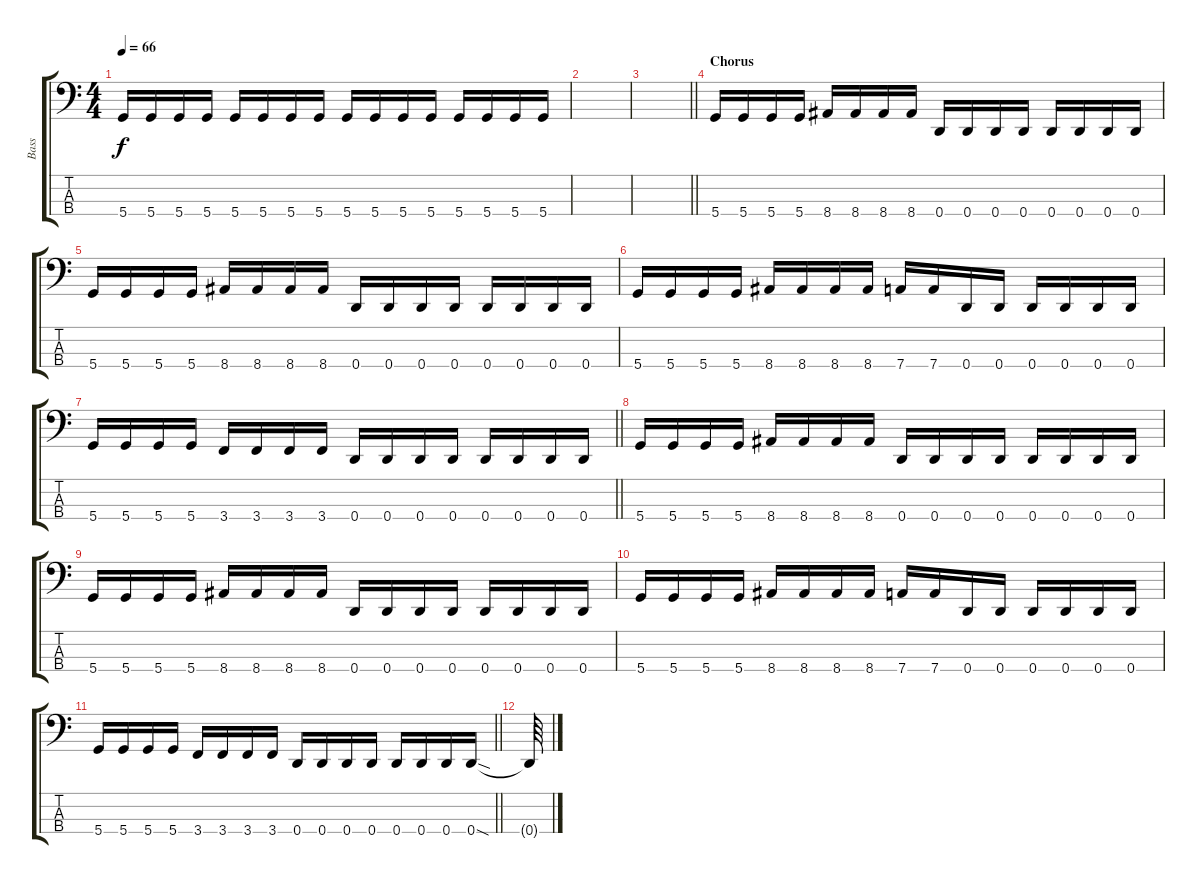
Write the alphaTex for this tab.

\track ("Bass" "Bass") {instrument electricbassfinger}
\staff {score tabs}
\tuning (G2 D2 A1 D1) {hide}
\ts (4 4)
\tempo 66
\clef f4
\ks c
5.4.16{dy f} 5.4.16 5.4.16 5.4.16 5.4.16 5.4.16 5.4.16 5.4.16 5.4.16 5.4.16 5.4.16 5.4.16 5.4.16 5.4.16 5.4.16 5.4.16 |
|
\barLineRight lightlight
|
\section ("" "Chorus")
5.4.16 5.4.16 5.4.16 5.4.16 8.4.16 8.4.16 8.4.16 8.4.16 0.4.16 0.4.16 0.4.16 0.4.16 0.4.16 0.4.16 0.4.16 0.4.16 |
5.4.16 5.4.16 5.4.16 5.4.16 8.4.16 8.4.16 8.4.16 8.4.16 0.4.16 0.4.16 0.4.16 0.4.16 0.4.16 0.4.16 0.4.16 0.4.16 |
5.4.16 5.4.16 5.4.16 5.4.16 8.4.16 8.4.16 8.4.16 8.4.16 7.4.16 7.4.16 0.4.16 0.4.16 0.4.16 0.4.16 0.4.16 0.4.16 |
\barLineRight lightlight
5.4.16 5.4.16 5.4.16 5.4.16 3.4.16 3.4.16 3.4.16 3.4.16 0.4.16 0.4.16 0.4.16 0.4.16 0.4.16 0.4.16 0.4.16 0.4.16 |
5.4.16 5.4.16 5.4.16 5.4.16 8.4.16 8.4.16 8.4.16 8.4.16 0.4.16 0.4.16 0.4.16 0.4.16 0.4.16 0.4.16 0.4.16 0.4.16 |
5.4.16 5.4.16 5.4.16 5.4.16 8.4.16 8.4.16 8.4.16 8.4.16 0.4.16 0.4.16 0.4.16 0.4.16 0.4.16 0.4.16 0.4.16 0.4.16 |
5.4.16 5.4.16 5.4.16 5.4.16 8.4.16 8.4.16 8.4.16 8.4.16 7.4.16 7.4.16 0.4.16 0.4.16 0.4.16 0.4.16 0.4.16 0.4.16 |
\barLineRight lightlight
5.4.16 5.4.16 5.4.16 5.4.16 3.4.16 3.4.16 3.4.16 3.4.16 0.4.16 0.4.16 0.4.16 0.4.16 0.4.16 0.4.16 0.4.16 0.4{sod}.16 |
0.4{t}.64
